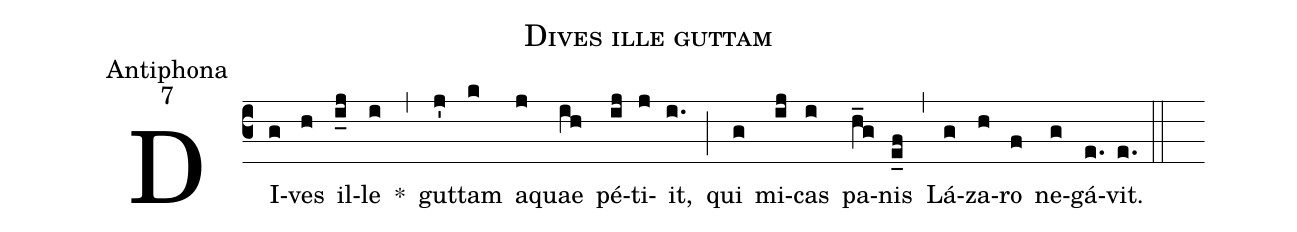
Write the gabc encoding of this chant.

name:Dives ille guttam;
office-part:Antiphona;
mode:7;
%%
(c3) DI(g)ves(h) il(i_j)le(i) *(,) gut(j')tam(k) a(j)quae(ih) pé(ij)ti(j)it,(i.) (;) qui(g) mi(ij)cas(i) pa(h_g)nis(e_f) (,) Lá(g)za(h)ro(f) ne(g)gá(e.)vit.(e.) (::)
